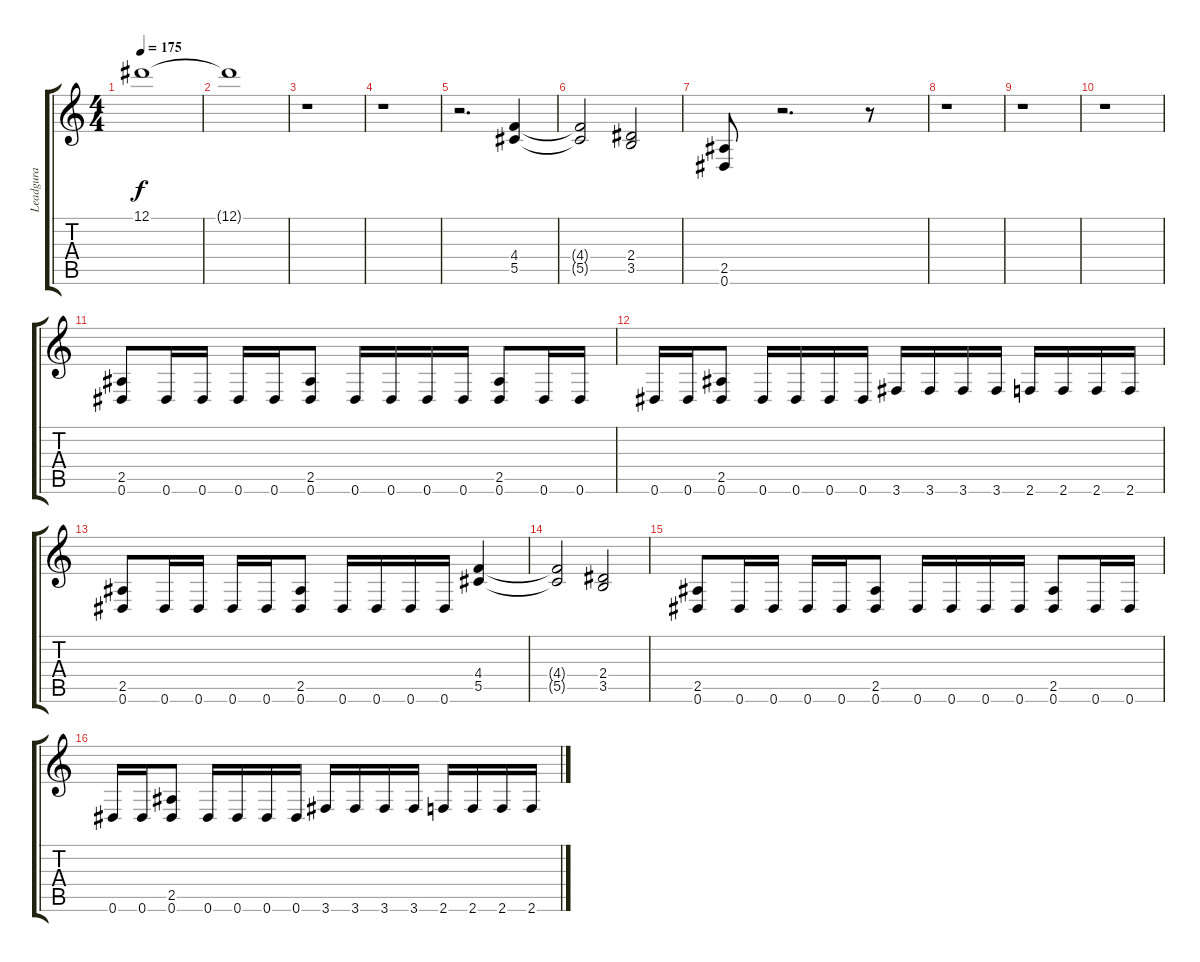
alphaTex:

\track ("Leadgura" "Leadgura") {instrument distortionguitar}
\staff {score tabs}
\tuning (Eb4 Bb3 Gb3 Db3 Ab2 Eb2) {hide}
\ts (4 4)
\tempo 175
\clef g2
\ks c
12.1{t}.1{dy f} |
12.1{t}.1 |
r.1 |
r.1 |
r.2{d} (4.4 5.5).4 |
(4.4{t} 5.5{t}).2 (2.4 3.5).2 |
(2.5 0.6).8 r.2{d} r.8 |
r.1 |
r.1 |
r.1 |
(2.5 0.6).8{volume 8 balance 13} 0.6.16 0.6.16 0.6.16 0.6.16 (2.5 0.6).8 0.6.16 0.6.16 0.6.16 0.6.16 (2.5 0.6).8 0.6.16 0.6.16 |
0.6.16 0.6.16 (2.5 0.6).8 0.6.16 0.6.16 0.6.16 0.6.16 3.6.16 3.6.16 3.6.16 3.6.16 2.6.16 2.6.16 2.6.16 2.6.16 |
(2.5 0.6).8 0.6.16 0.6.16 0.6.16 0.6.16 (2.5 0.6).8 0.6.16 0.6.16 0.6.16 0.6.16 (4.4 5.5).4 |
(4.4{t} 5.5{t}).2 (2.4 3.5).2 |
(2.5 0.6).8 0.6.16 0.6.16 0.6.16 0.6.16 (2.5 0.6).8 0.6.16 0.6.16 0.6.16 0.6.16 (2.5 0.6).8 0.6.16 0.6.16 |
0.6.16 0.6.16 (2.5 0.6).8 0.6.16 0.6.16 0.6.16 0.6.16 3.6.16 3.6.16 3.6.16 3.6.16 2.6.16 2.6.16 2.6.16 2.6.16
